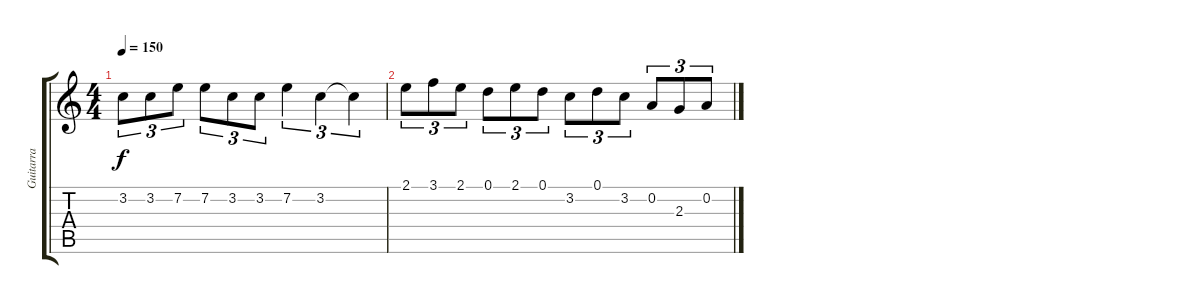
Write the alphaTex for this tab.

\track ("Guitarra" "Guitarra") {instrument overdrivenguitar}
\staff {score tabs}
\tuning (D4 A3 F3 C3 G2 D2) {hide}
\ts (4 4)
\tempo 150
\clef g2
\ks c
3.2.8{tu (3 2) dy f} 3.2.8{tu (3 2)} 7.2.8{tu (3 2)} 7.2.8{tu (3 2)} 3.2.8{tu (3 2)} 3.2.8{tu (3 2)} 7.2.4{tu (3 2)} 3.2.4{tu (3 2)} 3.2{t}.4{tu (3 2)} |
2.1.8{tu (3 2)} 3.1.8{tu (3 2)} 2.1.8{tu (3 2)} 0.1.8{tu (3 2)} 2.1.8{tu (3 2)} 0.1.8{tu (3 2)} 3.2.8{tu (3 2)} 0.1.8{tu (3 2)} 3.2.8{tu (3 2)} 0.2.8{tu (3 2)} 2.3.8{tu (3 2)} 0.2.8{tu (3 2)}
